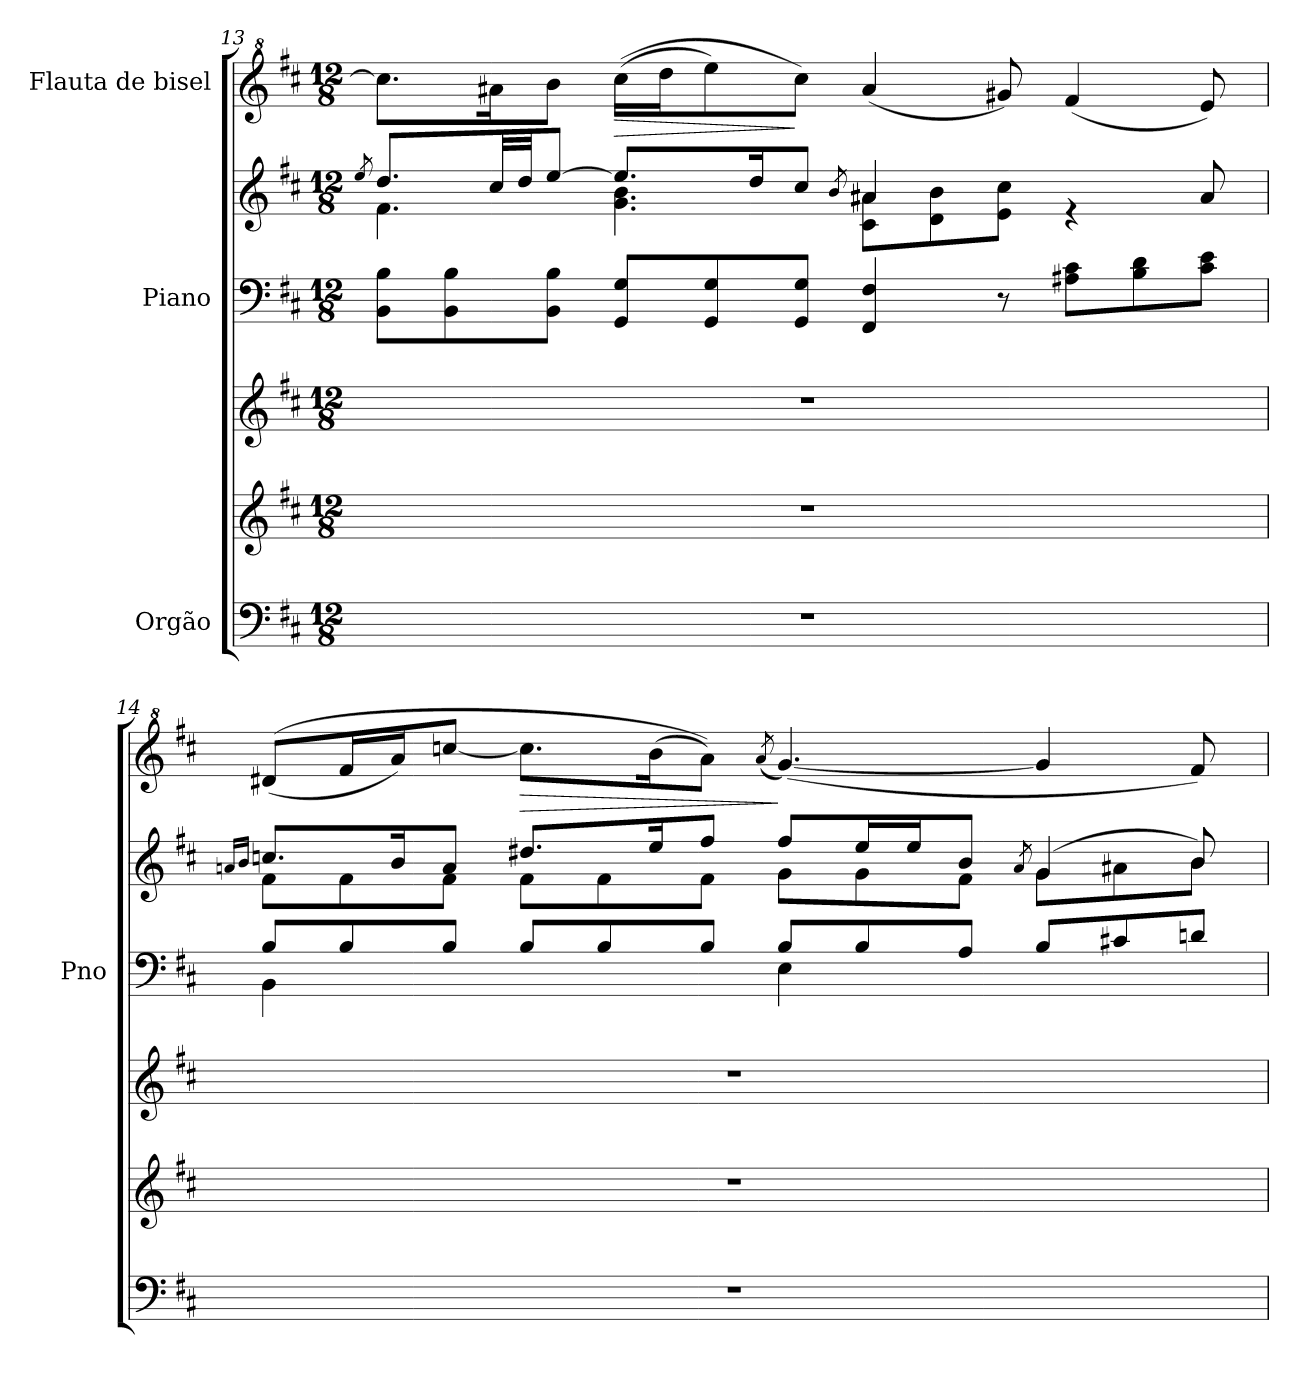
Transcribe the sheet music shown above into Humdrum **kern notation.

**kern	**kern	**kern	**kern	**kern	**kern	**dynam
*part3	*part3	*part3	*part2	*part2	*part1	*part1
*staff6	*staff5	*staff4	*staff3	*staff2	*staff1	*staff1
*I"Orgão	*	*	*I"Piano	*	*I"Flauta de bisel	*
*	*	*	*I'Pno	*	*	*
!!LO:LB:g=z
*clefF4	*clefG2	*clefG2	*clefF4	*clefG2	*clefG^2	*
*k[f#c#]	*k[f#c#]	*k[f#c#]	*k[f#c#]	*k[f#c#]	*k[f#c#]	*
*M12/8	*M12/8	*M12/8	*M12/8	*M12/8	*M12/8	*
=13	=13	=13	=13	=13	=13	=13
.	.	.	.	8qee/	.	.
*	*	*	*	*^	*	*
*	*	*	*	*	*^	*	*
1.r	1.r	1.r	8BB\ 8B\L	8.dd/L	4.f#\	2.ryy	8.ccc#\L]	.
.	.	.	8BB\ 8B\	.	.	.	.	.
.	.	.	.	32cc#/LL	.	.	16aa#X\K	.
.	.	.	.	32dd/JJ	.	.	.	.
.	.	.	8BB\ 8B\J	[8ee/J	.	.	8bb\J	.
!	!	!	!	!	!	!	!	!LO:HP:b
.	.	.	8GG/ 8G/L	8.ee/L]	4.g\ 4.b\	.	(>(<16ccc#\LL	>
.	.	.	.	.	.	.	16ddd\J	.
.	.	.	8GG/ 8G/	.	.	.	8eee\)	.
.	.	.	.	16dd/K	.	.	.	.
.	.	.	8GG/ 8G/J	8cc#/J	.	.	8ccc#\J)	]
.	.	.	.	8qb/	.	.	.	.
.	.	.	4FF#/ 4F#/	8c#\ 8a#X\L	2.ryy	4a#/	(<4aa#/	.
.	.	.	.	8d\ 8b\	.	.	.	.
.	.	.	8r	8e\ 8cc#\J	.	2ryy	8gg#X/)	.
.	.	.	8A#X\ 8c#\L	4re	.	.	(<4ff#/	.
.	.	.	8B\ 8d\	.	.	.	.	.
.	.	.	8c#\ 8e\J	8a#/	.	.	8ee/)	.
*	*	*	*	*v	*v	*v	*	*
=14	=14	=14	=14	=14	=14	=14
.	.	.	.	16qan/LL	.	.
.	.	.	.	16qb/JJ	.	.
*	*	*	*^	*^	*	*
1.r	1.r	1.r	8B/L	4BB\	8.ccn/L	8f#\L	(<(>8dd#X/L	.
.	.	.	8B/	.	.	8f#\	16ff#/L	.
.	.	.	.	.	16b/K	.	16aa/J)	.
.	.	.	8B/J	2ryy	8a/J	8f#\J	[8cccn/J	.
!	!	!	!	!	!	!	!	!LO:HP:b
.	.	.	8B/L	.	8.dd#X/L	8f#\L	8.ccc\L]	>
.	.	.	8B/	.	.	8f#\	.	.
.	.	.	.	.	16ee/K	.	(>16bb\K	.
.	.	.	8B/J	.	8ff#/J	8f#\J	8aa\J))	.
.	.	.	.	.	.	.	(<8qaa/	.
.	.	.	8B/L	4E\	8ff#/L	8g\L	(<[4.gg/)	]
.	.	.	8B/	.	16ee/L	8g\	.	.
.	.	.	.	.	16ee/J	.	.	.
.	.	.	8A/J	2ryy	8b/J	8f#\J	.	.
.	.	.	.	.	8qa/	.	.	.
.	.	.	8B/L	.	(>4g/	8g\L	4gg/]	.
.	.	.	8c#X/	.	.	8a#X\	.	.
.	.	.	8dn/J	.	8b/)	8b\J	8ff#/)	.
*	*	*	*v	*v	*	*	*	*
*	*	*	*	*v	*v	*	*
=	=	=	=	=	=	=
*-	*-	*-	*-	*-	*-	*-
